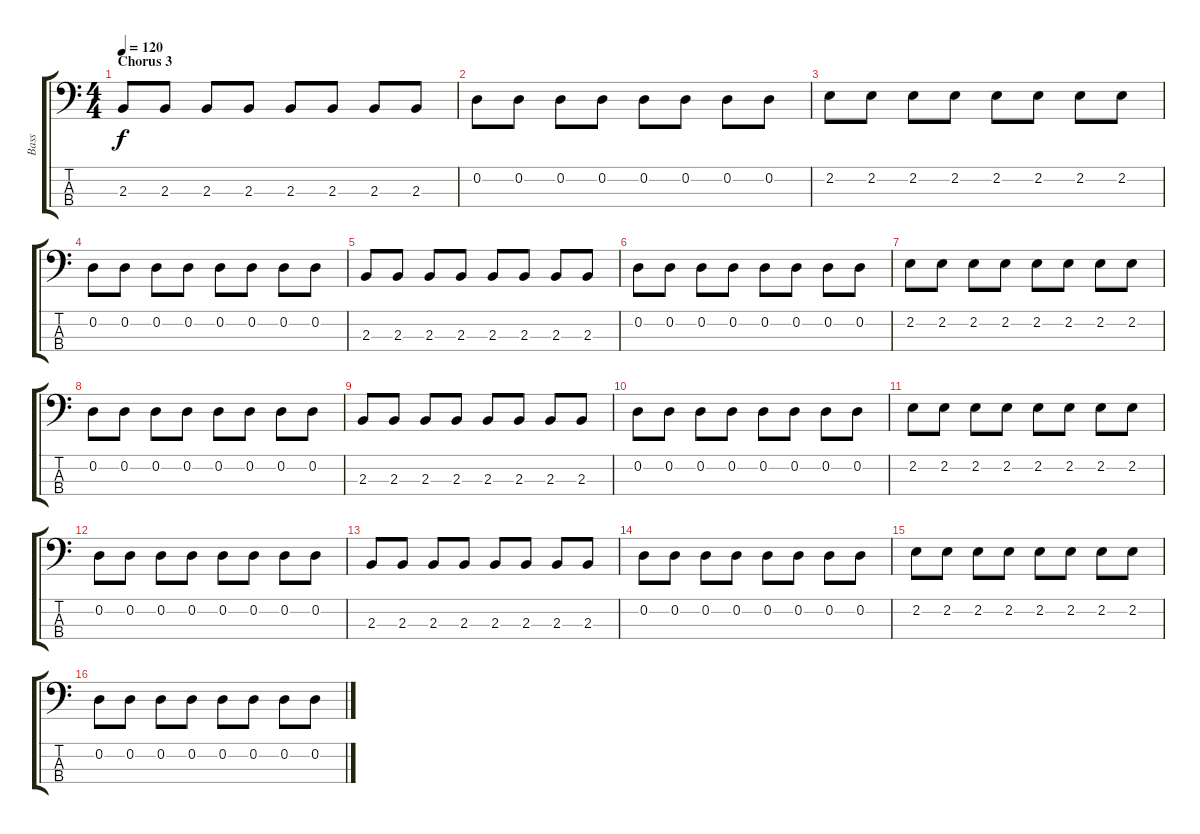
\track ("Bass" "Bass") {instrument electricbassfinger}
\staff {score tabs}
\tuning (G2 D2 A1 D1) {hide}
\ts (4 4)
\section ("" "Chorus 3")
\tempo 120
\clef f4
\ks c
2.3.8{dy f} 2.3.8 2.3.8 2.3.8 2.3.8 2.3.8 2.3.8 2.3.8 |
0.2.8 0.2.8 0.2.8 0.2.8 0.2.8 0.2.8 0.2.8 0.2.8 |
2.2.8 2.2.8 2.2.8 2.2.8 2.2.8 2.2.8 2.2.8 2.2.8 |
0.2.8 0.2.8 0.2.8 0.2.8 0.2.8 0.2.8 0.2.8 0.2.8 |
2.3.8 2.3.8 2.3.8 2.3.8 2.3.8 2.3.8 2.3.8 2.3.8 |
0.2.8 0.2.8 0.2.8 0.2.8 0.2.8 0.2.8 0.2.8 0.2.8 |
2.2.8 2.2.8 2.2.8 2.2.8 2.2.8 2.2.8 2.2.8 2.2.8 |
0.2.8 0.2.8 0.2.8 0.2.8 0.2.8 0.2.8 0.2.8 0.2.8 |
2.3.8 2.3.8 2.3.8 2.3.8 2.3.8 2.3.8 2.3.8 2.3.8 |
0.2.8 0.2.8 0.2.8 0.2.8 0.2.8 0.2.8 0.2.8 0.2.8 |
2.2.8 2.2.8 2.2.8 2.2.8 2.2.8 2.2.8 2.2.8 2.2.8 |
0.2.8 0.2.8 0.2.8 0.2.8 0.2.8 0.2.8 0.2.8 0.2.8 |
2.3.8 2.3.8 2.3.8 2.3.8 2.3.8 2.3.8 2.3.8 2.3.8 |
0.2.8 0.2.8 0.2.8 0.2.8 0.2.8 0.2.8 0.2.8 0.2.8 |
2.2.8 2.2.8 2.2.8 2.2.8 2.2.8 2.2.8 2.2.8 2.2.8 |
0.2.8 0.2.8 0.2.8 0.2.8 0.2.8 0.2.8 0.2.8 0.2.8
